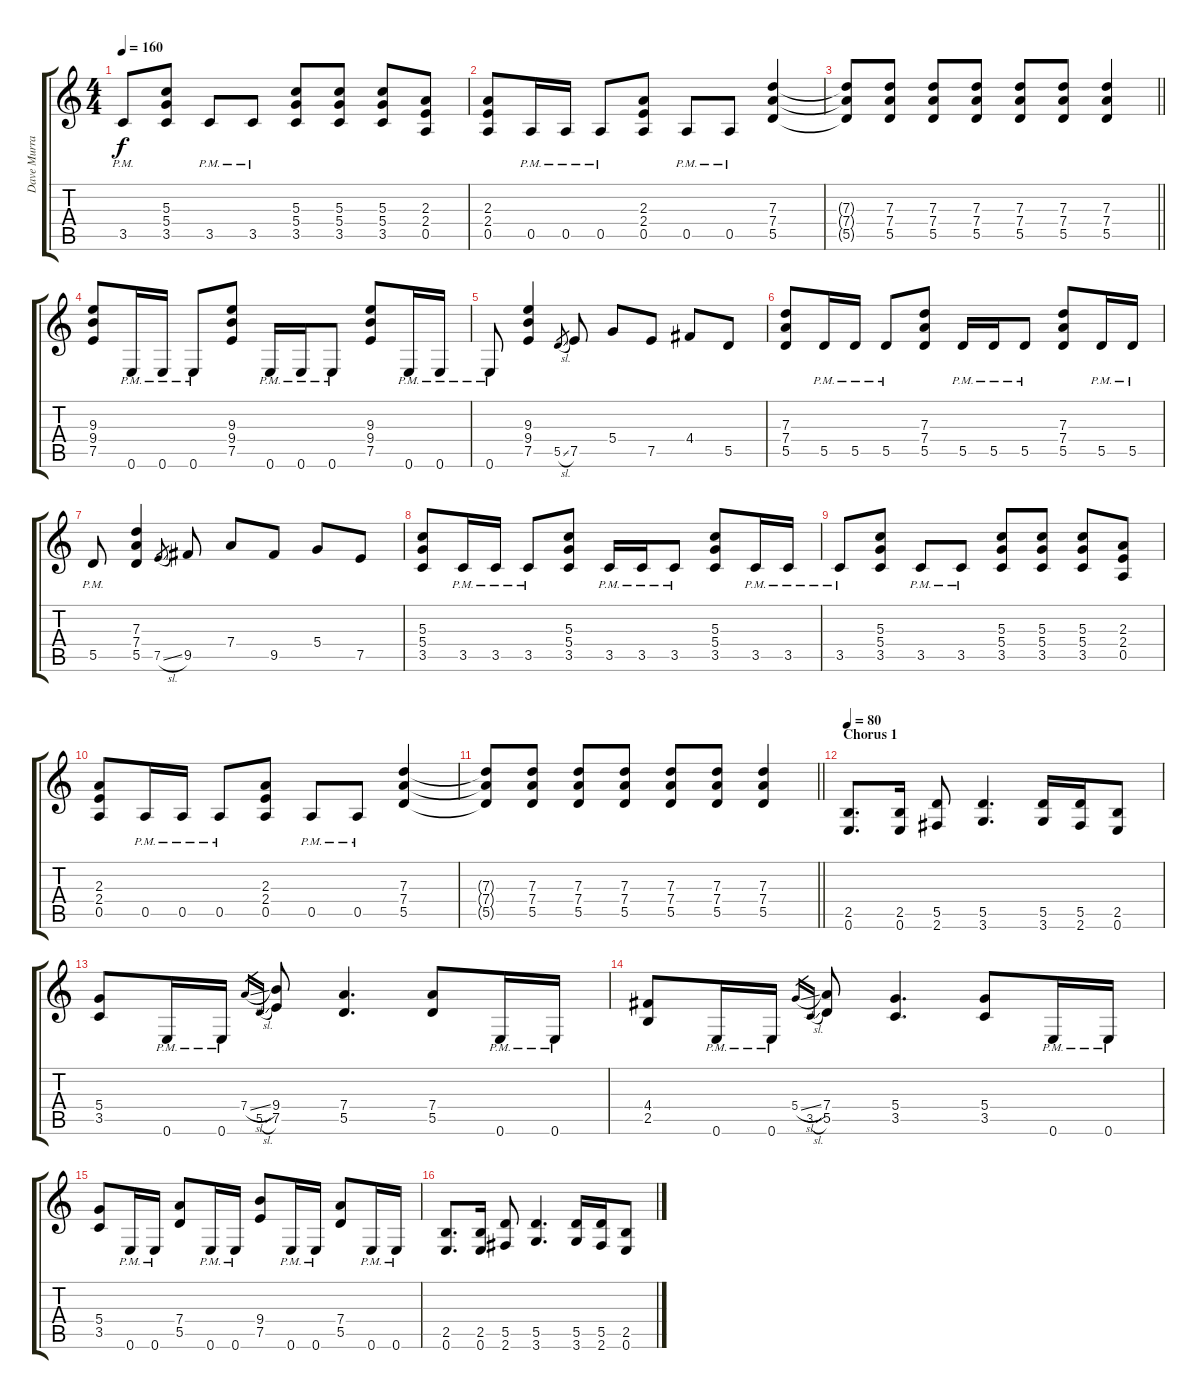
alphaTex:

\track ("Dave Murray" "Dave Murra") {instrument overdrivenguitar}
\staff {score tabs}
\tuning (E4 B3 G3 D3 A2 E2) {hide}
\ts (4 4)
\tempo 160
\clef g2
\ks c
3.5{pm}.8{dy f} (5.3 5.4 3.5).8 3.5{pm}.8 3.5{pm}.8 (5.3 5.4 3.5).8 (5.3 5.4 3.5).8 (5.3 5.4 3.5).8 (2.3 2.4 0.5).8 |
(2.3 2.4 0.5).8 0.5{pm}.16 0.5{pm}.16 0.5{pm}.8 (2.3 2.4 0.5).8 0.5{pm}.8 0.5{pm}.8 (7.3 7.4 5.5).4 |
\barLineRight lightlight
(7.3{t} 7.4{t} 5.5{t}).8 (7.3 7.4 5.5).8 (7.3 7.4 5.5).8 (7.3 7.4 5.5).8 (7.3 7.4 5.5).8 (7.3 7.4 5.5).8 (7.3 7.4 5.5).4 |
(9.3 9.4 7.5).8 0.6{pm}.16 0.6{pm}.16 0.6{pm}.8 (9.3 9.4 7.5).8 0.6{pm}.16 0.6{pm}.16 0.6{pm}.8 (9.3 9.4 7.5).8 0.6{pm}.16 0.6{pm}.16 |
0.6{pm}.8 (9.3 9.4 7.5).4 5.5{sl}.8{gr} 7.5.8 5.4.8 7.5.8 4.4.8 5.5.8 |
(7.3 7.4 5.5).8 5.5{pm}.16 5.5{pm}.16 5.5{pm}.8 (7.3 7.4 5.5).8 5.5{pm}.16 5.5{pm}.16 5.5{pm}.8 (7.3 7.4 5.5).8 5.5{pm}.16 5.5{pm}.16 |
5.5{pm}.8 (7.3 7.4 5.5).4 7.5{sl}.8{gr} 9.5.8 7.4.8 9.5.8 5.4.8 7.5.8 |
(5.3 5.4 3.5).8 3.5{pm}.16 3.5{pm}.16 3.5{pm}.8 (5.3 5.4 3.5).8 3.5{pm}.16 3.5{pm}.16 3.5{pm}.8 (5.3 5.4 3.5).8 3.5{pm}.16 3.5{pm}.16 |
3.5{pm}.8 (5.3 5.4 3.5).8 3.5{pm}.8 3.5{pm}.8 (5.3 5.4 3.5).8 (5.3 5.4 3.5).8 (5.3 5.4 3.5).8 (2.3 2.4 0.5).8 |
(2.3 2.4 0.5).8 0.5{pm}.16 0.5{pm}.16 0.5{pm}.8 (2.3 2.4 0.5).8 0.5{pm}.8 0.5{pm}.8 (7.3 7.4 5.5).4 |
\barLineRight lightlight
(7.3{t} 7.4{t} 5.5{t}).8 (7.3 7.4 5.5).8 (7.3 7.4 5.5).8 (7.3 7.4 5.5).8 (7.3 7.4 5.5).8 (7.3 7.4 5.5).8 (7.3 7.4 5.5).4 |
\section ("" "Chorus 1")
\tempo 80
(2.5 0.6).8{d} (2.5 0.6).16 (5.5 2.6).8 (5.5 3.6).4{d} (5.5 3.6).16 (5.5 2.6).16 (2.5 0.6).8 |
(5.4 3.5).8 0.6{pm}.16 0.6{pm}.16 7.4{sl}.16{gr} 5.5{sl}.16{gr} (9.4 7.5).8 (7.4 5.5).4{d} (7.4 5.5).8 0.6{pm}.16 0.6{pm}.16 |
(4.4 2.5).8 0.6{pm}.16 0.6{pm}.16 5.4{sl}.16{gr} 3.5{sl}.16{gr} (7.4 5.5).8 (5.4 3.5).4{d} (5.4 3.5).8 0.6{pm}.16 0.6{pm}.16 |
(5.4 3.5).8 0.6{pm}.16 0.6{pm}.16 (7.4 5.5).8 0.6{pm}.16 0.6{pm}.16 (9.4 7.5).8 0.6{pm}.16 0.6{pm}.16 (7.4 5.5).8 0.6{pm}.16 0.6{pm}.16 |
(2.5 0.6).8{d} (2.5 0.6).16 (5.5 2.6).8 (5.5 3.6).4{d} (5.5 3.6).16 (5.5 2.6).16 (2.5 0.6).8
